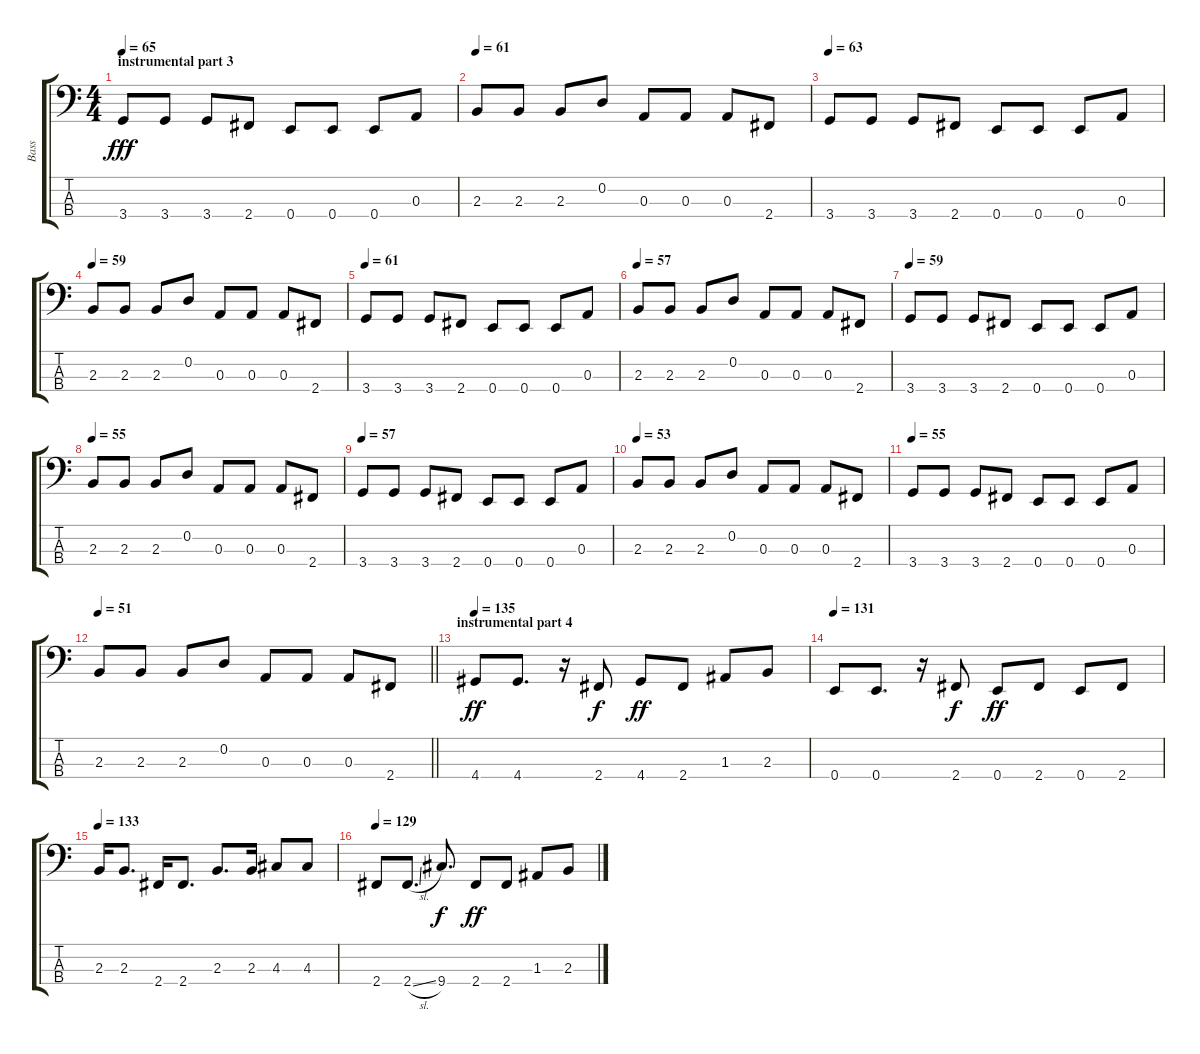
\track ("Bass" "Bass") {instrument electricbassfinger}
\staff {score tabs}
\tuning (G2 D2 A1 E1) {hide}
\ts (4 4)
\section ("" "instrumental part 3")
\tempo 63
\tempo 65
\clef f4
\ks c
3.4.8{dy fff} 3.4.8 3.4.8 2.4.8 0.4.8 0.4.8 0.4.8 0.3.8 |
\tempo 61
2.3.8 2.3.8 2.3.8 0.2.8 0.3.8 0.3.8 0.3.8 2.4.8 |
\tempo 63
3.4.8 3.4.8 3.4.8 2.4.8 0.4.8 0.4.8 0.4.8 0.3.8 |
\tempo 59
2.3.8 2.3.8 2.3.8 0.2.8 0.3.8 0.3.8 0.3.8 2.4.8 |
\tempo 61
3.4.8 3.4.8 3.4.8 2.4.8 0.4.8 0.4.8 0.4.8 0.3.8 |
\tempo 57
2.3.8 2.3.8 2.3.8 0.2.8 0.3.8 0.3.8 0.3.8 2.4.8 |
\tempo 59
3.4.8 3.4.8 3.4.8 2.4.8 0.4.8 0.4.8 0.4.8 0.3.8 |
\tempo 55
2.3.8 2.3.8 2.3.8 0.2.8 0.3.8 0.3.8 0.3.8 2.4.8 |
\tempo 57
3.4.8 3.4.8 3.4.8 2.4.8 0.4.8 0.4.8 0.4.8 0.3.8 |
\tempo 53
2.3.8 2.3.8 2.3.8 0.2.8 0.3.8 0.3.8 0.3.8 2.4.8 |
\tempo 55
3.4.8 3.4.8 3.4.8 2.4.8 0.4.8 0.4.8 0.4.8 0.3.8 |
\tempo 51
\barLineRight lightlight
2.3.8 2.3.8 2.3.8 0.2.8 0.3.8 0.3.8 0.3.8 2.4.8 |
\section ("" "instrumental part 4")
\tempo 135
4.4.8{dy ff} 4.4.8{d} r.16 2.4.8{dy f} 4.4.8{dy ff} 2.4.8 1.3.8 2.3.8 |
\tempo 131
0.4.8 0.4.8{d} r.16 2.4.8{dy f} 0.4.8{dy ff} 2.4.8 0.4.8 2.4.8 |
\tempo 133
2.3.16 2.3.8{d} 2.4.16 2.4.8{d} 2.3.8{d} 2.3.16 4.3.8 4.3.8 |
\tempo 129
2.4.8 2.4{sl}.8{d} 9.4.8{d dy f} 2.4.8{dy ff} 2.4.8 1.3.8 2.3.8
